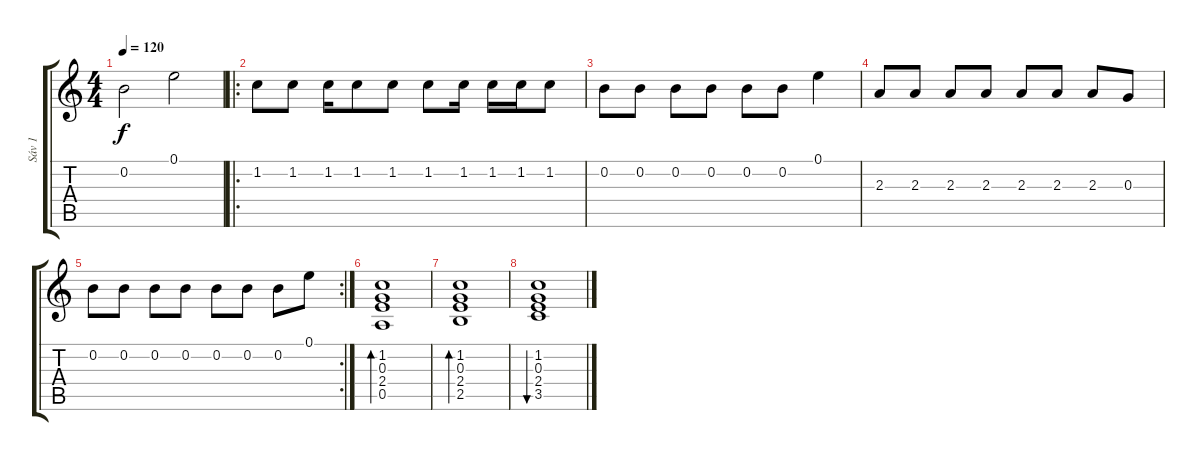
\track ("Sáv 1" "Sáv 1") {instrument acousticguitarnylon}
\staff {score tabs}
\tuning (E4 B3 G3 D3 A2 E2) {hide}
\ts (4 4)
\tempo 120
\clef g2
\ks c
0.2.2{dy f} 0.1.2 |
\ro
1.2.8 1.2.8 1.2.16 1.2.8 1.2.8 1.2.8 1.2.16 1.2.16 1.2.16 1.2.8 |
0.2.8 0.2.8 0.2.8 0.2.8 0.2.8 0.2.8 0.1.4 |
2.3.8 2.3.8 2.3.8 2.3.8 2.3.8 2.3.8 2.3.8 0.3.8 |
\rc 2
0.2.8 0.2.8 0.2.8 0.2.8 0.2.8 0.2.8 0.2.8 0.1.8 |
(1.2 0.3 2.4 0.5).1{bd 480} |
(1.2 0.3 2.4 2.5).1{bd 480} |
(1.2 0.3 2.4 3.5).1{bu 480}
